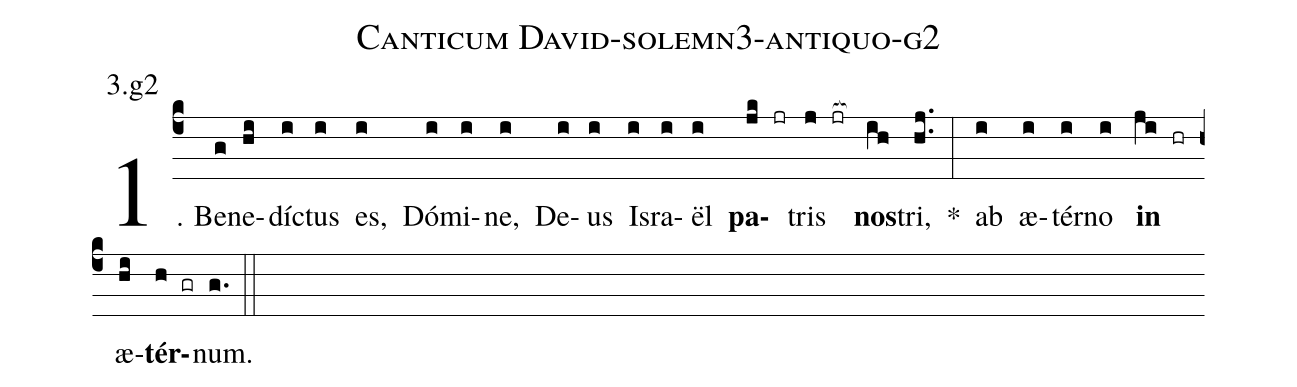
name: Canticum David-solemn3-antiquo-g2;
annotation: 3.g2;
%%
(c4)1. Be(g)ne(hi)díc(i)tus(i) es,(i) Dó(i)mi(i)ne,(i) De(i)us(i) Is(i)ra(i)ël(i) <b>pa</b>(jk jr)tris(j jr[ocb:1{]) <b>nos</b>(ih[ocb:0}])tri,(hj..) *(:) ab(i) æ(i)tér(i)no(i) <b>in</b>(ji hr) æ(hi)<b>tér</b>(h gr)num.(g.) (::)
